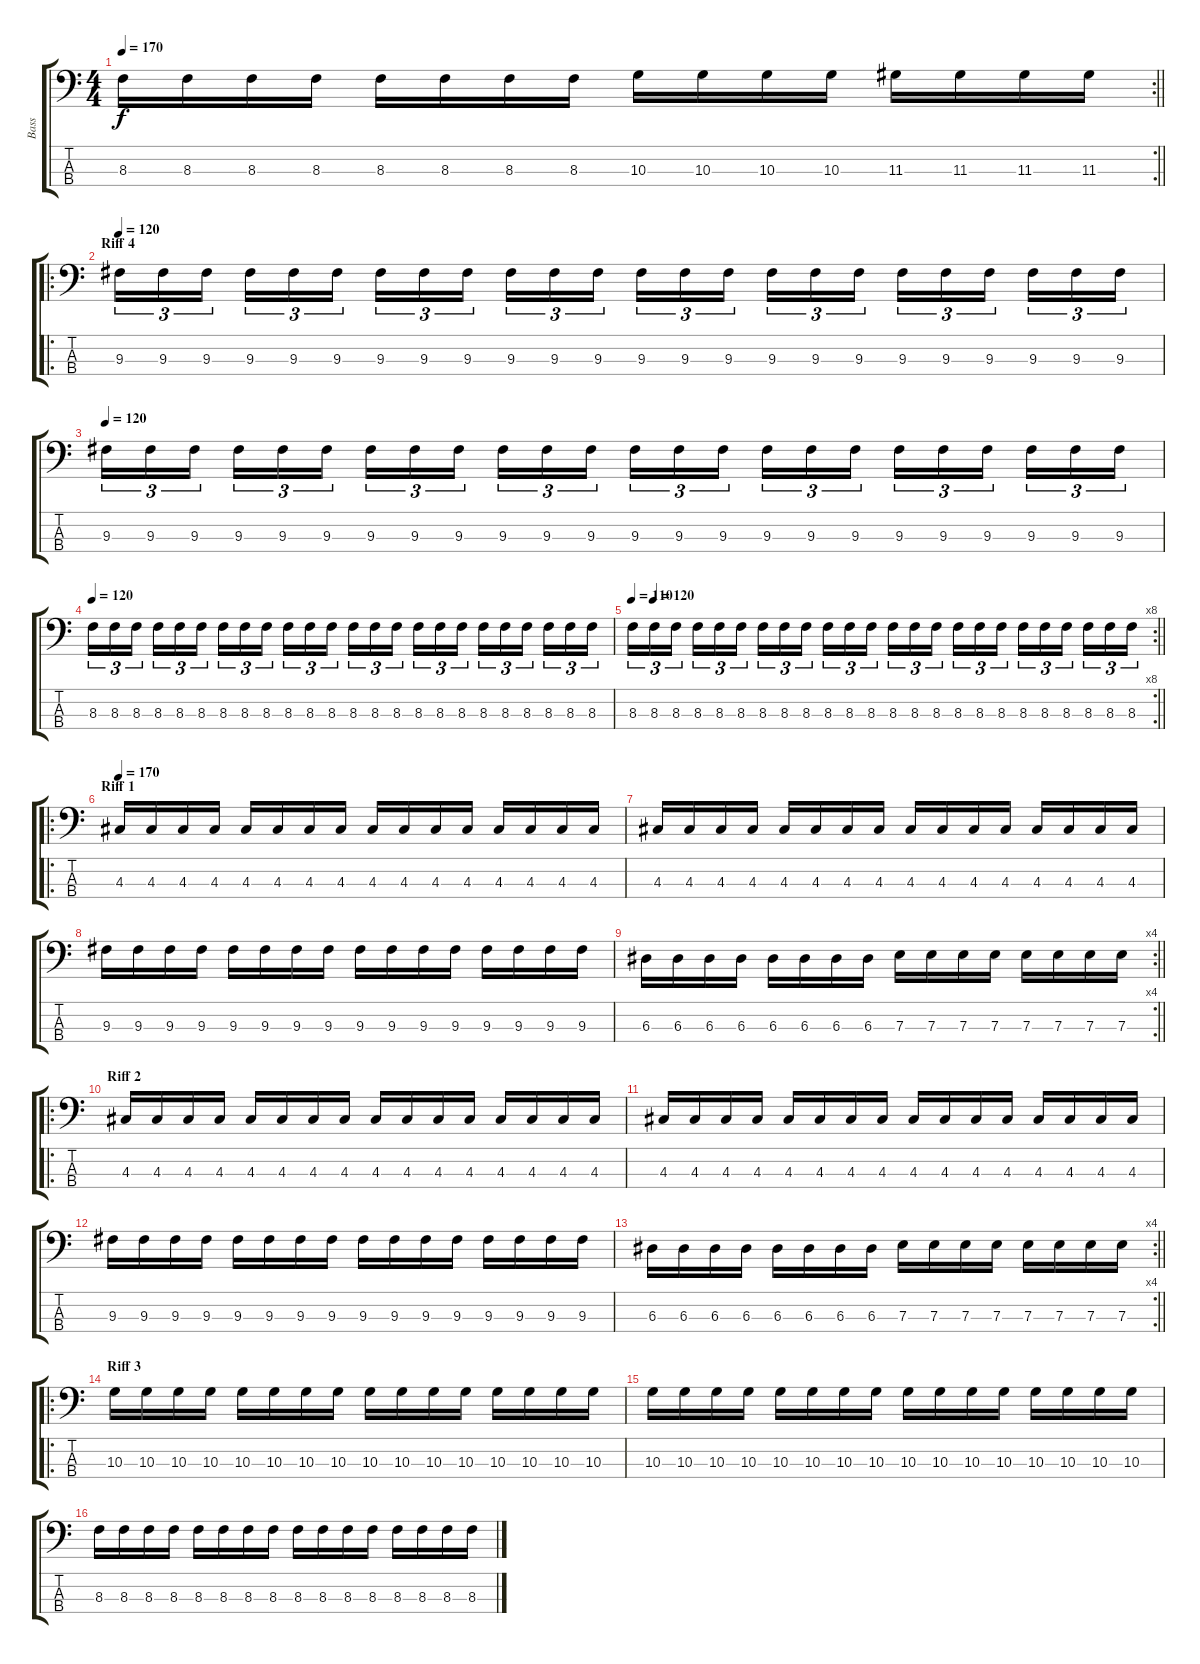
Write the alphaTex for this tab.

\track ("Bass" "Bass") {instrument electricbasspick}
\staff {score tabs}
\tuning (G2 D2 A1 E1) {hide}
\rc 2
\ts (4 4)
\tempo 170
\clef f4
\barLineRight lightlight
\ks c
8.3.16{dy f} 8.3.16 8.3.16 8.3.16 8.3.16 8.3.16 8.3.16 8.3.16 10.3.16 10.3.16 10.3.16 10.3.16 11.3.16 11.3.16 11.3.16 11.3.16 |
\ro
\section ("" "Riff 4")
\tempo 120
9.3.16{tu (3 2)} 9.3.16{tu (3 2)} 9.3.16{tu (3 2) beam splitsecondary} 9.3.16{tu (3 2)} 9.3.16{tu (3 2)} 9.3.16{tu (3 2)} 9.3.16{tu (3 2)} 9.3.16{tu (3 2)} 9.3.16{tu (3 2) beam splitsecondary} 9.3.16{tu (3 2)} 9.3.16{tu (3 2)} 9.3.16{tu (3 2)} 9.3.16{tu (3 2)} 9.3.16{tu (3 2)} 9.3.16{tu (3 2) beam splitsecondary} 9.3.16{tu (3 2)} 9.3.16{tu (3 2)} 9.3.16{tu (3 2)} 9.3.16{tu (3 2)} 9.3.16{tu (3 2)} 9.3.16{tu (3 2) beam splitsecondary} 9.3.16{tu (3 2)} 9.3.16{tu (3 2)} 9.3.16{tu (3 2)} |
\tempo 110
\tempo 120
9.3.16{tu (3 2)} 9.3.16{tu (3 2)} 9.3.16{tu (3 2) beam splitsecondary} 9.3.16{tu (3 2)} 9.3.16{tu (3 2)} 9.3.16{tu (3 2)} 9.3.16{tu (3 2)} 9.3.16{tu (3 2)} 9.3.16{tu (3 2) beam splitsecondary} 9.3.16{tu (3 2)} 9.3.16{tu (3 2)} 9.3.16{tu (3 2)} 9.3.16{tu (3 2)} 9.3.16{tu (3 2)} 9.3.16{tu (3 2) beam splitsecondary} 9.3.16{tu (3 2)} 9.3.16{tu (3 2)} 9.3.16{tu (3 2)} 9.3.16{tu (3 2)} 9.3.16{tu (3 2)} 9.3.16{tu (3 2) beam splitsecondary} 9.3.16{tu (3 2)} 9.3.16{tu (3 2)} 9.3.16{tu (3 2)} |
\tempo 110
\tempo 120
8.3.16{tu (3 2)} 8.3.16{tu (3 2)} 8.3.16{tu (3 2) beam splitsecondary} 8.3.16{tu (3 2)} 8.3.16{tu (3 2)} 8.3.16{tu (3 2)} 8.3.16{tu (3 2)} 8.3.16{tu (3 2)} 8.3.16{tu (3 2) beam splitsecondary} 8.3.16{tu (3 2)} 8.3.16{tu (3 2)} 8.3.16{tu (3 2)} 8.3.16{tu (3 2)} 8.3.16{tu (3 2)} 8.3.16{tu (3 2) beam splitsecondary} 8.3.16{tu (3 2)} 8.3.16{tu (3 2)} 8.3.16{tu (3 2)} 8.3.16{tu (3 2)} 8.3.16{tu (3 2)} 8.3.16{tu (3 2) beam splitsecondary} 8.3.16{tu (3 2)} 8.3.16{tu (3 2)} 8.3.16{tu (3 2)} |
\rc 8
\tempo 110
\tempo (120 0.041666666666666664)
\barLineRight lightlight
8.3.16{tu (3 2)} 8.3.16{tu (3 2)} 8.3.16{tu (3 2) beam splitsecondary} 8.3.16{tu (3 2)} 8.3.16{tu (3 2)} 8.3.16{tu (3 2)} 8.3.16{tu (3 2)} 8.3.16{tu (3 2)} 8.3.16{tu (3 2) beam splitsecondary} 8.3.16{tu (3 2)} 8.3.16{tu (3 2)} 8.3.16{tu (3 2)} 8.3.16{tu (3 2)} 8.3.16{tu (3 2)} 8.3.16{tu (3 2) beam splitsecondary} 8.3.16{tu (3 2)} 8.3.16{tu (3 2)} 8.3.16{tu (3 2)} 8.3.16{tu (3 2)} 8.3.16{tu (3 2)} 8.3.16{tu (3 2) beam splitsecondary} 8.3.16{tu (3 2)} 8.3.16{tu (3 2)} 8.3.16{tu (3 2)} |
\ro
\section ("" "Riff 1")
\tempo 170
4.3.16 4.3.16 4.3.16 4.3.16 4.3.16 4.3.16 4.3.16 4.3.16 4.3.16 4.3.16 4.3.16 4.3.16 4.3.16 4.3.16 4.3.16 4.3.16 |
4.3.16 4.3.16 4.3.16 4.3.16 4.3.16 4.3.16 4.3.16 4.3.16 4.3.16 4.3.16 4.3.16 4.3.16 4.3.16 4.3.16 4.3.16 4.3.16 |
9.3.16 9.3.16 9.3.16 9.3.16 9.3.16 9.3.16 9.3.16 9.3.16 9.3.16 9.3.16 9.3.16 9.3.16 9.3.16 9.3.16 9.3.16 9.3.16 |
\rc 4
\barLineRight lightlight
6.3.16 6.3.16 6.3.16 6.3.16 6.3.16 6.3.16 6.3.16 6.3.16 7.3.16 7.3.16 7.3.16 7.3.16 7.3.16 7.3.16 7.3.16 7.3.16 |
\ro
\section ("" "Riff 2")
4.3.16 4.3.16 4.3.16 4.3.16 4.3.16 4.3.16 4.3.16 4.3.16 4.3.16 4.3.16 4.3.16 4.3.16 4.3.16 4.3.16 4.3.16 4.3.16 |
4.3.16 4.3.16 4.3.16 4.3.16 4.3.16 4.3.16 4.3.16 4.3.16 4.3.16 4.3.16 4.3.16 4.3.16 4.3.16 4.3.16 4.3.16 4.3.16 |
9.3.16 9.3.16 9.3.16 9.3.16 9.3.16 9.3.16 9.3.16 9.3.16 9.3.16 9.3.16 9.3.16 9.3.16 9.3.16 9.3.16 9.3.16 9.3.16 |
\rc 4
\barLineRight lightlight
6.3.16 6.3.16 6.3.16 6.3.16 6.3.16 6.3.16 6.3.16 6.3.16 7.3.16 7.3.16 7.3.16 7.3.16 7.3.16 7.3.16 7.3.16 7.3.16 |
\ro
\section ("" "Riff 3")
10.3.16 10.3.16 10.3.16 10.3.16 10.3.16 10.3.16 10.3.16 10.3.16 10.3.16 10.3.16 10.3.16 10.3.16 10.3.16 10.3.16 10.3.16 10.3.16 |
10.3.16 10.3.16 10.3.16 10.3.16 10.3.16 10.3.16 10.3.16 10.3.16 10.3.16 10.3.16 10.3.16 10.3.16 10.3.16 10.3.16 10.3.16 10.3.16 |
8.3.16 8.3.16 8.3.16 8.3.16 8.3.16 8.3.16 8.3.16 8.3.16 8.3.16 8.3.16 8.3.16 8.3.16 8.3.16 8.3.16 8.3.16 8.3.16
